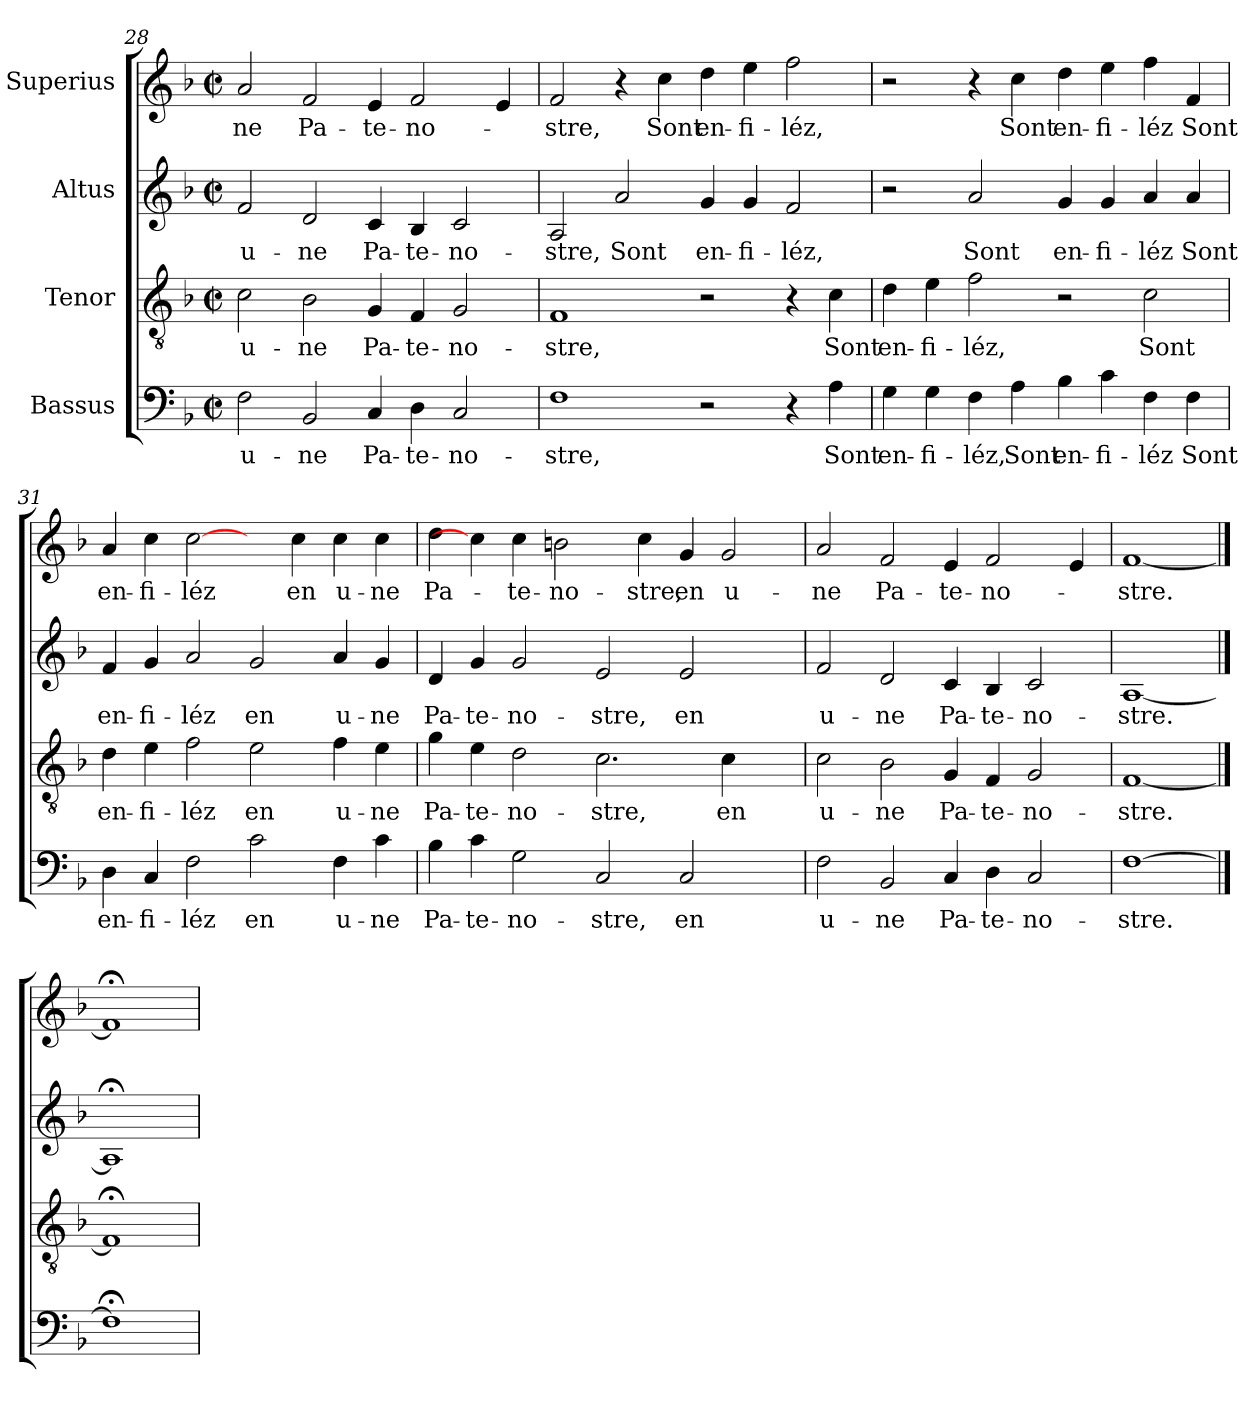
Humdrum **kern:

**kern	**text	**kern	**text	**kern	**text	**kern	**text
*part4	*part4	*part3	*part3	*part2	*part2	*part1	*part1
*staff4	*staff4	*staff3	*staff3	*staff2	*staff2	*staff1	*staff1
*I"Bassus	*	*I"Tenor	*	*I"Altus	*	*I"Superius	*
*clefF4	*	*clefGv2	*	*clefG2	*	*clefG2	*
*k[b-]	*	*k[b-]	*	*k[b-]	*	*k[b-]	*
*F:	*	*F:	*	*F:	*	*F:	*
*M2/2	*	*M2/2	*	*M2/2	*	*M2/2	*
*met(c|)	*	*met(c|)	*	*met(c|)	*	*met(c|)	*
=28	=28	=28	=28	=28	=28	=28	=28
2F\	u-	2c\	u-	2f/	u-	2a/	-ne
2BB-/	-ne	2B-\	-ne	2d/	-ne	2f/	Pa-
4C/	Pa-	4G/	Pa-	4c/	Pa-	4e/	-te-
4D\	-te-	4F/	-te-	4B-/	-te-	2f/	-no-
2C/	-no-	2G/	-no-	2c/	-no-	.	.
.	.	.	.	.	.	4e/	.
=29	=29	=29	=29	=29	=29	=29	=29
1F	-stre,	1F	-stre,	2A/	-stre,	2f/	-stre,
.	.	.	.	2a/	Sont	4r	.
.	.	.	.	.	.	4cc\	Sont
2r	.	2r	.	4g/	en-	4dd\	en-
.	.	.	.	4g/	-fi-	4ee\	-fi-
4r	.	4r	.	2f/	-léz,	2ff\	-léz,
4A\	Sont	4c\	Sont	.	.	.	.
=30	=30	=30	=30	=30	=30	=30	=30
4G\	en-	4d\	en-	2r	.	2r	.
4G\	-fi-	4e\	-fi-	.	.	.	.
4F\	-léz,	2f\	-léz,	2a/	Sont	4r	.
4A\	Sont	.	.	.	.	4cc\	Sont
4B-\	en-	2r	.	4g/	en-	4dd\	en-
4c\	-fi-	.	.	4g/	-fi-	4ee\	-fi-
4F\	-léz	2c\	Sont	4a/	-léz	4ff\	-léz
4F\	Sont	.	.	4a/	Sont	4f/	Sont
!!LO:LB:g=z
=31	=31	=31	=31	=31	=31	=31	=31
4D\	en-	4d\	en-	4f/	en-	4a/	en-
4C/	-fi-	4e\	-fi-	4g/	-fi-	4cc\	-fi-
2F\	-léz	2f\	-léz	2a/	-léz	[2cc\	-léz
2c\	en	2e\	en	2g/	en	4ryy	.
.	.	.	.	.	.	4cc\	en
4F\	u-	4f\	u-	4a/	u-	4cc\	u-
4c\	-ne	4e\	-ne	4g/	-ne	4cc\	-ne
=32	=32	=32	=32	=32	=32	=32	=32
4B-\	Pa-	4g\	Pa-	4d/	Pa-	4dd\	Pa-
4c\	-te-	4e\	-te-	4g/	-te-	4cc\]	.
2G\	-no-	2d\	-no-	2g/	-no-	4cc\	-te-
.	.	.	.	.	.	2bn\	-no-
2C/	-stre,	2.c\	-stre,	2e/	-stre,	.	.
.	.	.	.	.	.	4cc\	-stre,
2C/	en	.	.	2e/	en	4g/	en
.	.	4c\	en	.	.	2g/	u-
4ryy	.	4ryy	.	4ryy	.	.	.
=33	=33	=33	=33	=33	=33	=33	=33
2F\	u-	2c\	u-	2f/	u-	2a/	-ne
2BB-/	-ne	2B-\	-ne	2d/	-ne	2f/	Pa-
4C/	Pa-	4G/	Pa-	4c/	Pa-	4e/	-te-
4D\	-te-	4F/	-te-	4B-/	-te-	2f/	-no-
2C/	-no-	2G/	-no-	2c/	-no-	.	.
.	.	.	.	.	.	4e/	.
=34	=34	=34	=34	=34	=34	=34	=34
[1F	-stre.	[1F	-stre.	[1A	-stre.	[1f	-stre.
==35	==35	==35	==35	==35	==35	==35	==35
1F;<]	.	1F;<]	.	1A;<]	.	1f;<]	.
=	=	=	=	=	=	=	=
*-	*-	*-	*-	*-	*-	*-	*-
